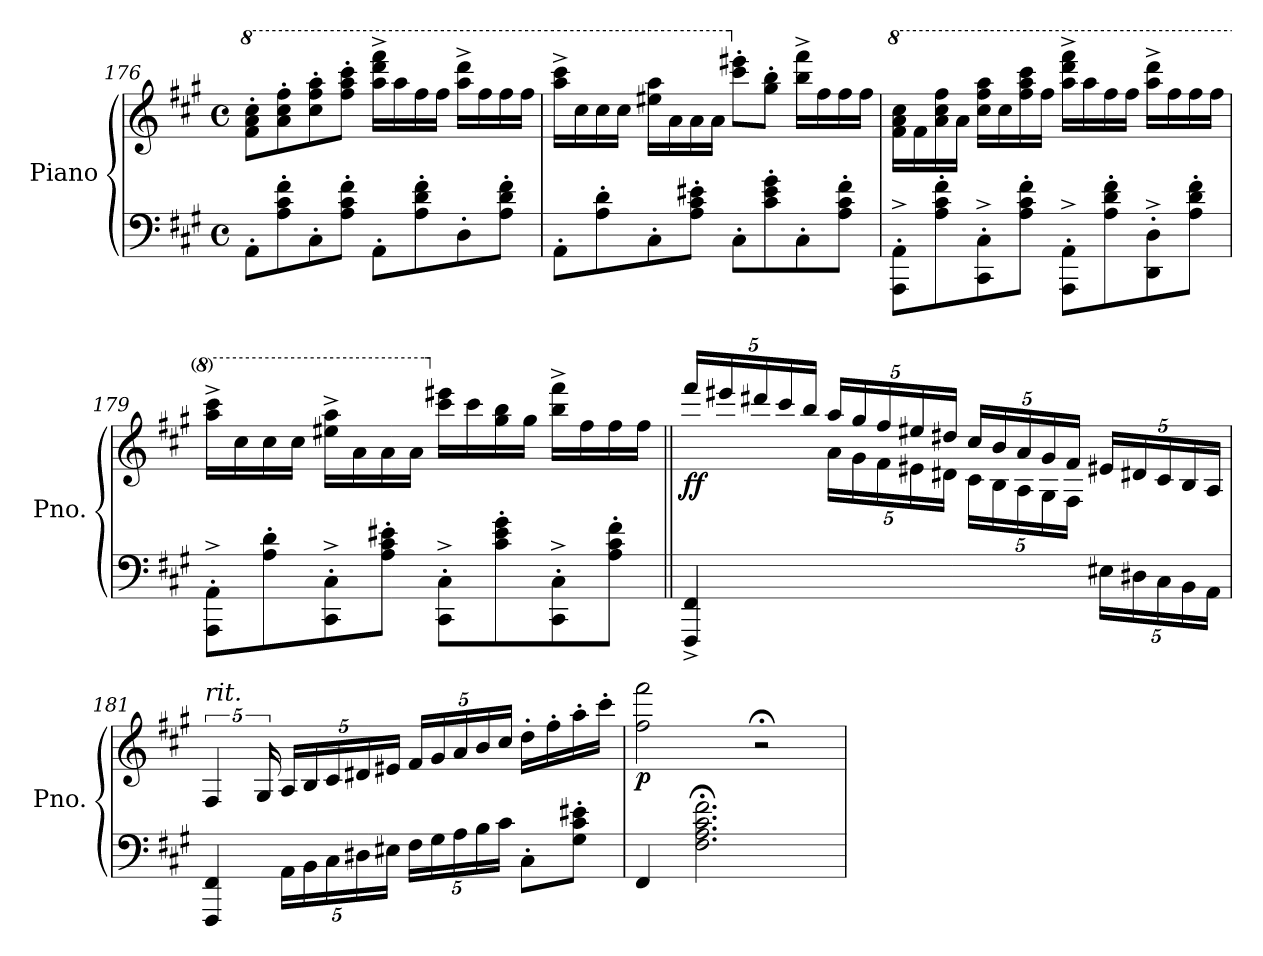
**kern	**kern	**dynam
*part1	*part1	*part1
*staff2	*staff1	*staff1/2
*I"Piano	*	*
*I'Pno.	*	*
!!LO:PB:g=z
*clefF4	*clefG2	*
*k[f#c#g#]	*k[f#c#g#]	*
*M4/4	*M4/4	*
*met(c)	*met(c)	*
*	*8va	*
=176	=176	=176
8AA'\L	8ff#\' 8aa\' 8ccc#\'L	.
8A\' 8c#\' 8f#\'	8aa\' 8ccc#\' 8fff#\'	.
8C#'\	8ccc#\' 8fff#\' 8aaa\'	.
8A\' 8c#\' 8f#\'J	8fff#\' 8aaa\' 8cccc#\'J	.
8AA'\L	16aaa\^ 16dddd\^ 16ffff#\^LL	.
.	16aaa\	.
8A\' 8d\' 8f#\'	16fff#\	.
.	16fff#\JJ	.
8D'\	16aaa\^ 16dddd\^LL	.
.	16fff#\	.
8A\' 8d\' 8f#\'J	16fff#\	.
.	16fff#\JJ	.
=177	=177	=177
8AA'\L	16aaa\^ 16cccc#\^LL	.
.	16ccc#\	.
8A\' 8d\'	16ccc#\	.
.	16ccc#\JJ	.
8C#'\	16eee#X\ 16aaa\LL	.
.	16aa\	.
8A\' 8c#\' 8e#X\'J	16aa\	.
.	16aa\JJ	.
*	*X8va	*
8C#'\L	8ccc#\' 8eee#X\'L	.
8c#\' 8e#\' 8g#\'	8gg#\' 8bb\'J	.
8C#'\	16bb\^ 16fff#\^LL	.
.	16ff#\	.
8A\' 8c#\' 8f#\'J	16ff#\	.
.	16ff#\JJ	.
!!LO:LB:g=z
=178	=178	=178
*	*8va	*
8AAA\'^ 8AA\'^L	16ff#\ 16aa\ 16ccc#\LL	.
.	16ff#\	.
8A\' 8c#\' 8f#\'	16aa\ 16ccc#\ 16fff#\	.
.	16aa\JJ	.
8CC#\'^ 8C#\'^	16ccc#\ 16fff#\ 16aaa\LL	.
.	16ccc#\	.
8A\' 8c#\' 8f#\'J	16fff#\ 16aaa\ 16cccc#\	.
.	16fff#\JJ	.
8AAA\'^ 8AA\'^L	16aaa\^ 16dddd\^ 16ffff#\^LL	.
.	16aaa\	.
8A\' 8d\' 8f#\'	16fff#\	.
.	16fff#\JJ	.
8DD\'^ 8D\'^	16aaa\^ 16dddd\^LL	.
.	16fff#\	.
8A\' 8d\' 8f#\'J	16fff#\	.
.	16fff#\JJ	.
=179	=179	=179
8AAA\'^ 8AA\'^L	16aaa\^ 16cccc#\^LL	.
.	16ccc#\	.
8A\' 8d\'	16ccc#\	.
.	16ccc#\JJ	.
8CC#\'^ 8C#\'^	16eee#X\^ 16aaa\^LL	.
.	16aa\	.
8A\' 8c#\' 8e#X\'J	16aa\	.
.	16aa\JJ	.
*	*X8va	*
8CC#\'^ 8C#\'^L	16ccc#\ 16eee#X\LL	.
.	16ccc#\	.
8c#\' 8e#\' 8g#\'	16gg#\ 16bb\	.
.	16gg#\JJ	.
8CC#\'^ 8C#\'^	16bb\^ 16fff#\^LL	.
.	16ff#\	.
8A\' 8c#\' 8f#\'J	16ff#\	.
.	16ff#\JJ	.
!!LO:LB:g=z
=180||	=180||	=180||
*	*Xbrackettup	*
*	*^	*
!	!	!	!LO:DY:b
4FFF#/^ 4FF#/^	20fff#/LL	4ryy	ff
.	20eee#X/	.	.
.	20ddd#X/	.	.
.	20ccc#/	.	.
.	20bb/JJ	.	.
2ryy	20aa/LL	20a\LL	.
.	20gg#/	20g#\	.
.	20ff#/	20f#\	.
.	20ee#X/	20e#X\	.
.	20dd#X/JJ	20d#X\JJ	.
.	20cc#/LL	20c#\LL	.
.	20b/	20B\	.
.	20a/	20A\	.
.	20g#/	20G#\	.
.	20f#/JJ	20F#\JJ	.
*Xbrackettup	*	*	*
20E#X\LL	20e#X/LL	4ryy	.
20D#X\	20d#X/	.	.
20C#\	20c#/	.	.
20BB\	20B/	.	.
20AA\JJ	20A/JJ	.	.
*	*v	*v	*
=181	=181	=181
*	*brackettup	*
*	*MM100	*
!	!LO:TX:a:i:t=rit.	!
4FFF#/ 4FF#/	5F#/	.
.	20G#/	.
*	*Xbrackettup	*
20AA\LL	20A/LL	.
20BB\	20B/	.
20C#\	20c#/	.
*	*MM90	*
20D#X\	20d#X/	.
20E#X\JJ	20e#X/JJ	.
20F#\LL	20f#/LL	.
20G#\	20g#/	.
20A\	20a/	.
20B\	20b/	.
20c#\JJ	20cc#/JJ	.
*	*MM80	*
8C#'\L	16dd'\LL	.
.	16ff#'\	.
8G#\' 8c#\' 8e#X\'J	16aa'\	.
.	16ccc#'\JJ	.
!!LO:LB:g=z
=182	=182	=182
*	*MM80	*
!	!	!LO:DY:b
4FF#/	2ff#\ 2fff#\	p
2.F#\;< 2.A\;< 2.c#\;< 2.f#\;<	.	.
.	2r;<	.
=	=	=
*-	*-	*-
